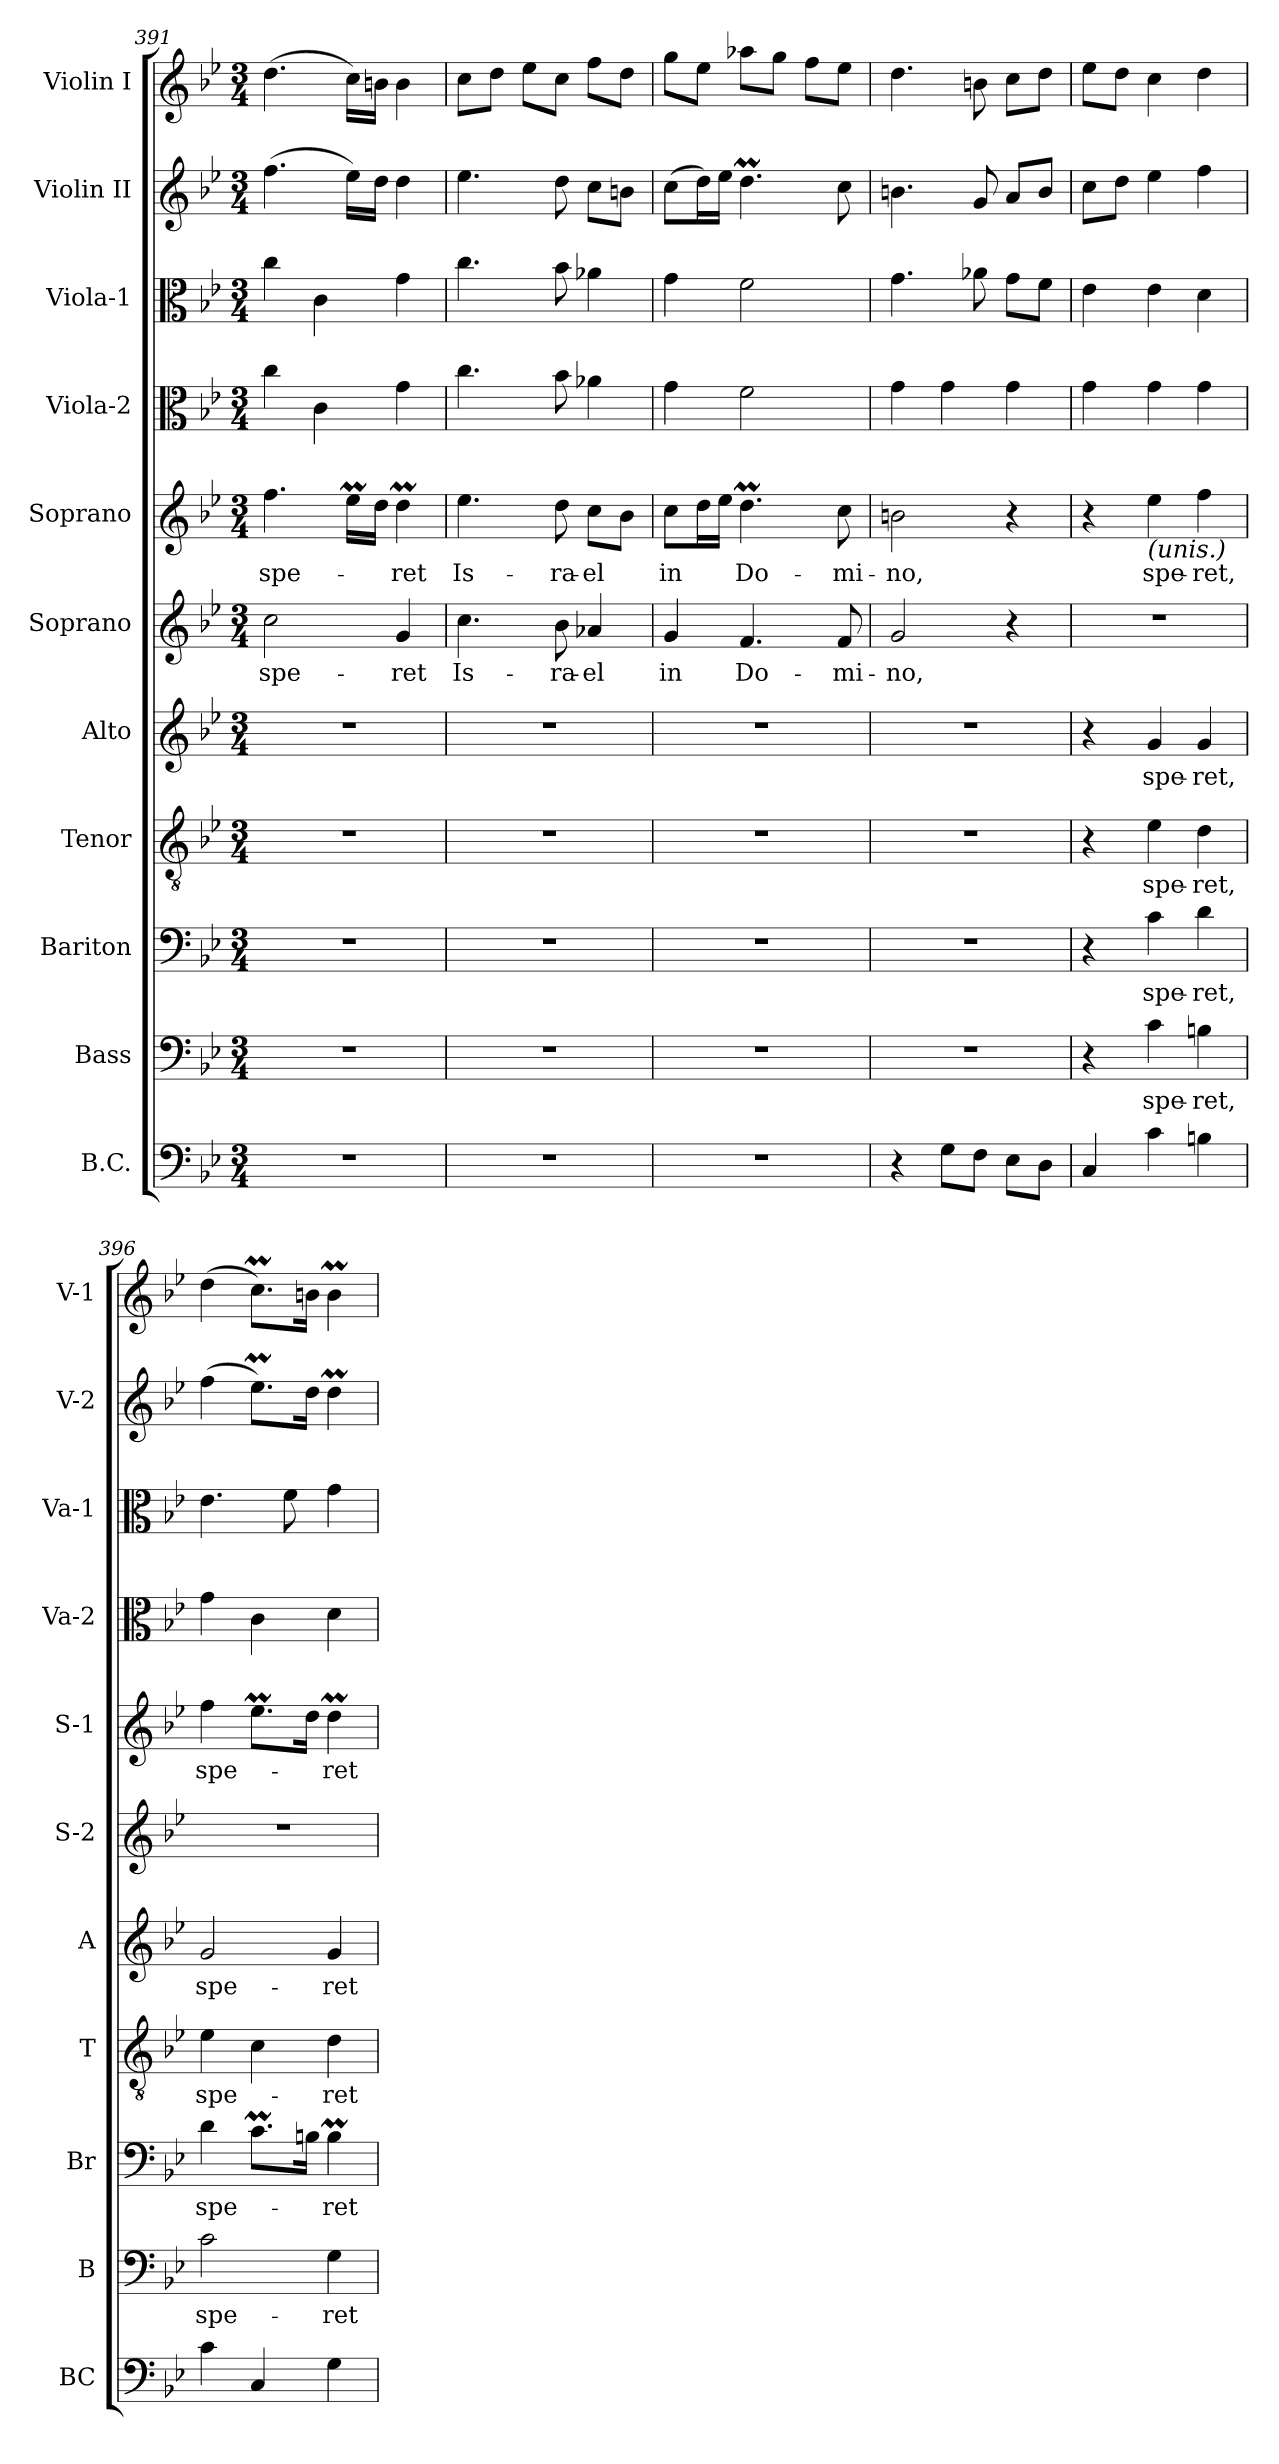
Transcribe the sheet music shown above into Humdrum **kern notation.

**kern	**kern	**text	**kern	**text	**kern	**text	**kern	**text	**kern	**text	**kern	**text	**kern	**kern	**kern	**kern
*part11	*part10	*part10	*part9	*part9	*part8	*part8	*part7	*part7	*part6	*part6	*part5	*part5	*part4	*part3	*part2	*part1
*staff11	*staff10	*staff10	*staff9	*staff9	*staff8	*staff8	*staff7	*staff7	*staff6	*staff6	*staff5	*staff5	*staff4	*staff3	*staff2	*staff1
*I"B.C.	*I"Bass	*	*I"Bariton	*	*I"Tenor	*	*I"Alto	*	*I"Soprano	*	*I"Soprano	*	*I"Viola-2	*I"Viola-1	*I"Violin II	*I"Violin I
*I'BC	*I'B	*	*I'Br	*	*I'T	*	*I'A	*	*I'S-2	*	*I'S-1	*	*I'Va-2	*I'Va-1	*I'V-2	*I'V-1
*clefF4	*clefF4	*	*clefF4	*	*clefGv2	*	*clefG2	*	*clefG2	*	*clefG2	*	*clefC3	*clefC3	*clefG2	*clefG2
*k[b-e-]	*k[b-e-]	*	*k[b-e-]	*	*k[b-e-]	*	*k[b-e-]	*	*k[b-e-]	*	*k[b-e-]	*	*k[b-e-]	*k[b-e-]	*k[b-e-]	*k[b-e-]
*B-:	*B-:	*	*B-:	*	*B-:	*	*B-:	*	*B-:	*	*B-:	*	*B-:	*B-:	*B-:	*B-:
*M3/4	*M3/4	*	*M3/4	*	*M3/4	*	*M3/4	*	*M3/4	*	*M3/4	*	*M3/4	*M3/4	*M3/4	*M3/4
=391	=391	=391	=391	=391	=391	=391	=391	=391	=391	=391	=391	=391	=391	=391	=391	=391
!	!	!	!	!	!	!	!	!	!	!LO:LY:b	!	!LO:LY:b	!	!	!	!
2.r	2.r	.	2.r	.	2.r	.	2.r	.	2cc\	spe-	4.ff\	spe-	4cc\	4cc\	(>4.ff\	(>4.dd\
.	.	.	.	.	.	.	.	.	.	.	.	.	4c\	4c\	.	.
.	.	.	.	.	.	.	.	.	.	.	16ee-M\LL	.	.	.	16ee-\LL)	16cc\LL)
.	.	.	.	.	.	.	.	.	.	.	16dd\JJ	.	.	.	16dd\JJ	16bn\JJ
!	!	!	!	!	!	!	!	!	!	!LO:LY:b	!	!LO:LY:b	!	!	!	!
.	.	.	.	.	.	.	.	.	4g/	-ret	4ddm\	-ret	4g\	4g\	4dd\	4b\
=392	=392	=392	=392	=392	=392	=392	=392	=392	=392	=392	=392	=392	=392	=392	=392	=392
!	!	!	!	!	!	!	!	!	!	!LO:LY:b	!	!LO:LY:b	!	!	!	!
2.r	2.r	.	2.r	.	2.r	.	2.r	.	4.cc\	Is-	4.ee-\	Is-	4.cc\	4.cc\	4.ee-\	8cc\L
.	.	.	.	.	.	.	.	.	.	.	.	.	.	.	.	8dd\J
.	.	.	.	.	.	.	.	.	.	.	.	.	.	.	.	8ee-\L
!	!	!	!	!	!	!	!	!	!	!LO:LY:b	!	!LO:LY:b	!	!	!	!
.	.	.	.	.	.	.	.	.	8b-\	-ra-	8dd\	-ra-	8b-\	8b-\	8dd\	8cc\J
!	!	!	!	!	!	!	!	!	!	!LO:LY:b	!	!LO:LY:b	!	!	!	!
.	.	.	.	.	.	.	.	.	4a-X/	-el	8cc\L	-el	4a-X\	4a-X\	8cc\L	8ff\L
.	.	.	.	.	.	.	.	.	.	.	8b-\J	.	.	.	8bn\J	8dd\J
=393	=393	=393	=393	=393	=393	=393	=393	=393	=393	=393	=393	=393	=393	=393	=393	=393
!	!	!	!	!	!	!	!	!	!	!LO:LY:b	!	!LO:LY:b	!	!	!	!
2.r	2.r	.	2.r	.	2.r	.	2.r	.	4g/	in	8cc\L	in	4g\	4g\	(>8cc\L	8gg\L
.	.	.	.	.	.	.	.	.	.	.	16dd\L	.	.	.	16dd\L)	8ee-\J
.	.	.	.	.	.	.	.	.	.	.	16ee-\JJ	.	.	.	16ee-\JJ	.
!	!	!	!	!	!	!	!	!	!	!LO:LY:b	!	!LO:LY:b	!	!	!	!
.	.	.	.	.	.	.	.	.	4.f/	Do-	4.ddm\	Do-	2f\	2f\	4.ddm\	8aa-X\L
.	.	.	.	.	.	.	.	.	.	.	.	.	.	.	.	8gg\J
.	.	.	.	.	.	.	.	.	.	.	.	.	.	.	.	8ff\L
!	!	!	!	!	!	!	!	!	!	!LO:LY:b	!	!LO:LY:b	!	!	!	!
.	.	.	.	.	.	.	.	.	8f/	-mi-	8cc\	-mi-	.	.	8cc\	8ee-\J
=394	=394	=394	=394	=394	=394	=394	=394	=394	=394	=394	=394	=394	=394	=394	=394	=394
!	!	!	!	!	!	!	!	!	!	!LO:LY:b	!	!LO:LY:b	!	!	!	!
4r	2.r	.	2.r	.	2.r	.	2.r	.	2g/	-no,	2bn\	-no,	4g\	4.g\	4.bn\	4.dd\
8G\L	.	.	.	.	.	.	.	.	.	.	.	.	4g\	.	.	.
8F\J	.	.	.	.	.	.	.	.	.	.	.	.	.	8a-X\	8g/	8bn\
8E-\L	.	.	.	.	.	.	.	.	4r	.	4r	.	4g\	8g\L	8a/L	8cc\L
8D\J	.	.	.	.	.	.	.	.	.	.	.	.	.	8f\J	8b/J	8dd\J
!!LO:PB:g=z
=395	=395	=395	=395	=395	=395	=395	=395	=395	=395	=395	=395	=395	=395	=395	=395	=395
4C/	4r	.	4r	.	4r	.	4r	.	2.r	.	4r	.	4g\	4e-\	8cc\L	8ee-\L
.	.	.	.	.	.	.	.	.	.	.	.	.	.	.	8dd\J	8dd\J
!	!	!	!	!	!	!	!	!	!	!	!LO:TX:b:i:t=(unis.)	!	!	!	!	!
!	!	!LO:LY:b	!	!LO:LY:b	!	!LO:LY:b	!	!LO:LY:b	!	!	!	!LO:LY:b	!	!	!	!
4c\	4c\	spe-	4c\	spe-	4e-\	spe-	4g/	spe-	.	.	4ee-\	spe-	4g\	4e-\	4ee-\	4cc\
!	!	!LO:LY:b	!	!LO:LY:b	!	!LO:LY:b	!	!LO:LY:b	!	!	!	!LO:LY:b	!	!	!	!
4Bn\	4Bn\	-ret,	4d\	-ret,	4d\	-ret,	4g/	-ret,	.	.	4ff\	-ret,	4g\	4d\	4ff\	4dd\
=396	=396	=396	=396	=396	=396	=396	=396	=396	=396	=396	=396	=396	=396	=396	=396	=396
!	!	!LO:LY:b	!	!LO:LY:b	!	!LO:LY:b	!	!LO:LY:b	!	!	!	!LO:LY:b	!	!	!	!
4c\	2c\	spe-	4d\	spe-	4e-\	spe-	2g/	spe-	2.r	.	4ff\	spe-	4g\	4.e-\	(>4ff\	(>4dd\
4C/	.	.	8.cM\L	.	4c\	.	.	.	.	.	8.ee-M\L	.	4c\	.	8.ee-M\L)	8.ccM\L)
.	.	.	.	.	.	.	.	.	.	.	.	.	.	8f\	.	.
.	.	.	16Bn\Jk	.	.	.	.	.	.	.	16dd\Jk	.	.	.	16dd\Jk	16bn\Jk
!	!	!LO:LY:b	!	!LO:LY:b	!	!LO:LY:b	!	!LO:LY:b	!	!	!	!LO:LY:b	!	!	!	!
4G\	4G\	-ret	4Bm\	-ret	4d\	-ret	4g/	-ret	.	.	4ddm\	-ret	4d\	4g\	4ddm\	4bm\
=	=	=	=	=	=	=	=	=	=	=	=	=	=	=	=	=
*-	*-	*-	*-	*-	*-	*-	*-	*-	*-	*-	*-	*-	*-	*-	*-	*-
